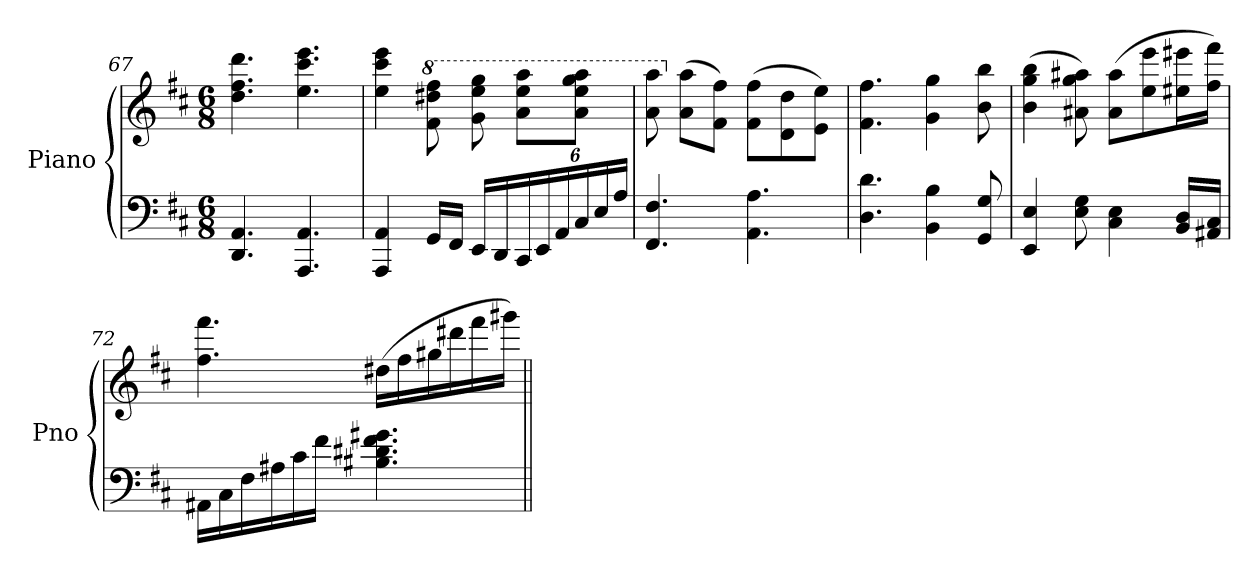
**kern	**kern	**dynam
*part1	*part1	*part1
*staff2	*staff1	*staff1/2
*I"Piano	*	*
*I'Pno	*	*
*clefF4	*clefG2	*
*k[f#c#]	*k[f#c#]	*
*M6/8	*M6/8	*
=67	=67	=67
4.DD/ 4.AA/	4.dd\ 4.ff#\ 4.ddd\	.
4.AAA/ 4.AA/	4.ee\ 4.ccc#\ 4.eee\	.
=68	=68	=68
4AAA/ 4AA/	4ee\ 4ccc#\ 4eee\	.
*	*8va	*
!	!	!LO:DY:a=2
!	!	!LO:DY:n=1:b
16GG/LL	8ff#\ 8ddd#X\ 8fff#\	other-dynamics other-dynamics
16FF#/JJ	.	.
16EE/LL	8gg\ 8eee\ 8ggg\	.
16DD/	.	.
*Xbrackettup	*	*
24CC#/	8aa\ 8eee\ 8aaa\L	.
24EE/	.	.
24AA/	.	.
*Xtuplet	*	*
24C#/	8aa\ 8eee\ 8ggg\ 8aaa\J	.
24E/	.	.
24A/JJ	.	.
=69	=69	=69
!	!	!LO:DY:b
4.FF#/ 4.F#/	8aa\ 8aaa\	other-dynamics
*	*X8va	*
.	(8a\ 8aa\L	.
.	8f#\ 8ff#\J)	.
4.AA\ 4.A\	(8f#\ 8ff#\L	.
.	8d\ 8dd\	.
.	8e\ 8ee\J)	.
!!LO:LB:g=z
=70	=70	=70
4.D\ 4.d\	4.f#\ 4.ff#\	.
4BB\ 4B\	4g\ 4gg\	.
8GG/ 8G/	8b\ 8bb\	.
=71	=71	=71
4EE/ 4E/	(4b\ 4gg\ 4bb\	.
8E\ 8G\	8a#X\ 8gg\ 8aa#X\)	.
4C#\ 4E\	(8a#\ 8aa#\L	.
.	8ee\ 8eee\	.
16BB/ 16D/LL	16ee#X\ 16eee#X\L	.
16AA#X/ 16C#/JJ	16ff#\ 16fff#\JJ)	.
=72	=72	=72
!	!	!LO:DY:b
16AA#X\LL	4.ff#\ 4.fff#\	other-dynamics
16C#\	.	.
16F#\	.	.
16A#X\	.	.
16c#\	.	.
16f#\JJ	.	.
4.B#X\ 4.d#X\ 4.f#\ 4.g#X\	(16dd#X\LL	.
.	16ff#\	.
.	16gg#X\	.
.	16ddd#X\	.
.	16fff#\	.
.	16ggg#X\JJ)	.
=||	=||	=||
*-	*-	*-
